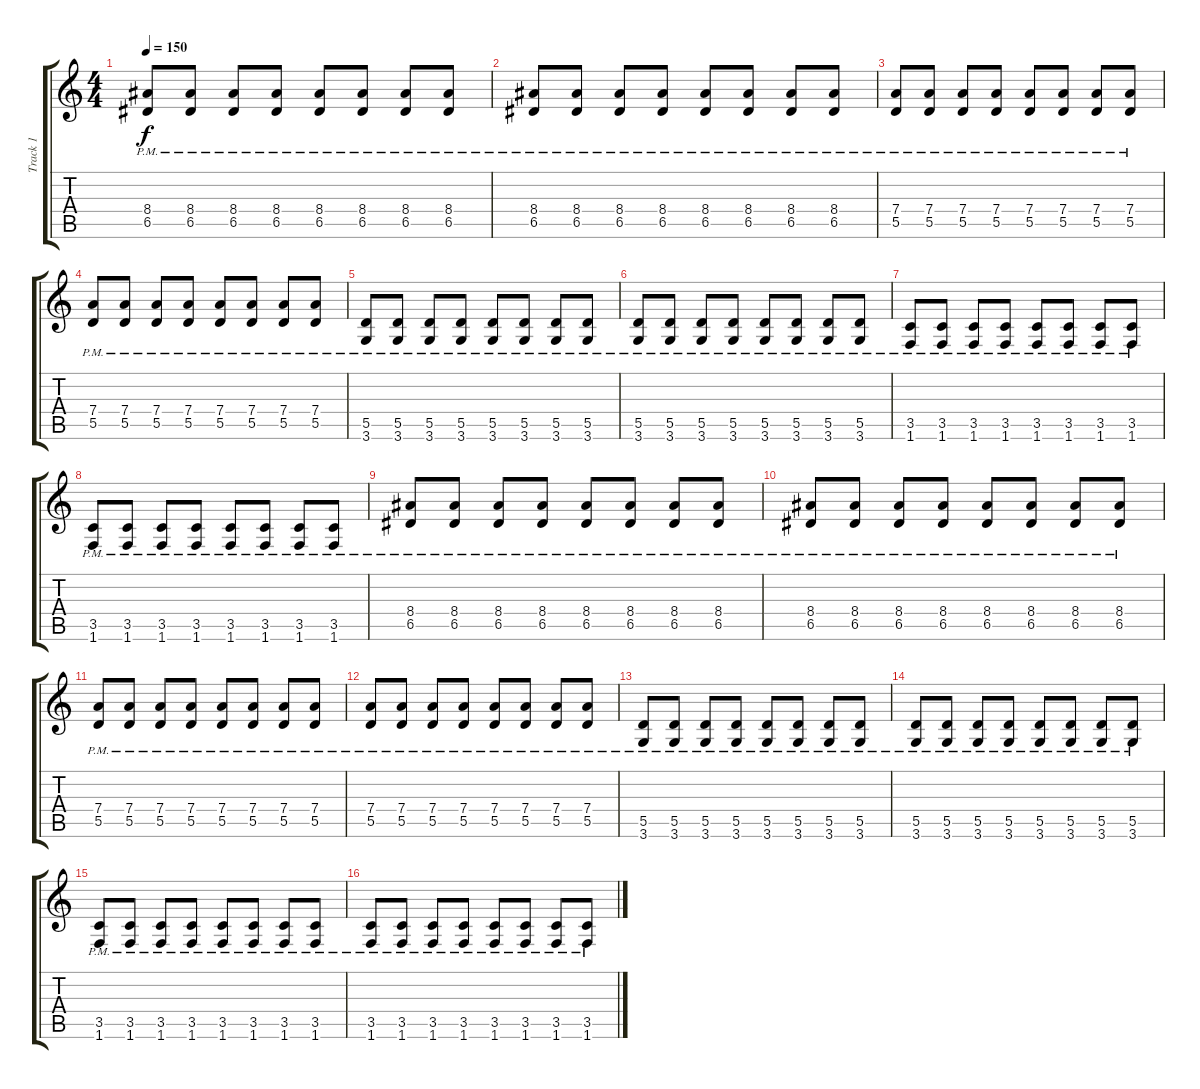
\track ("Track 1" "Track 1") {instrument distortionguitar}
\staff {score tabs}
\tuning (E4 B3 G3 D3 A2 E2) {hide}
\ts (4 4)
\tempo 150
\clef g2
\ks c
(8.4{pm} 6.5{pm}).8{dy f} (8.4{pm} 6.5{pm}).8 (8.4{pm} 6.5{pm}).8 (8.4{pm} 6.5{pm}).8 (8.4{pm} 6.5{pm}).8 (8.4{pm} 6.5{pm}).8 (8.4{pm} 6.5{pm}).8 (8.4{pm} 6.5{pm}).8 |
(8.4{pm} 6.5{pm}).8 (8.4{pm} 6.5{pm}).8 (8.4{pm} 6.5{pm}).8 (8.4{pm} 6.5{pm}).8 (8.4{pm} 6.5{pm}).8 (8.4{pm} 6.5{pm}).8 (8.4{pm} 6.5{pm}).8 (8.4{pm} 6.5{pm}).8 |
(7.4{pm} 5.5{pm}).8 (7.4{pm} 5.5{pm}).8 (7.4{pm} 5.5{pm}).8 (7.4{pm} 5.5{pm}).8 (7.4{pm} 5.5{pm}).8 (7.4{pm} 5.5{pm}).8 (7.4{pm} 5.5{pm}).8 (7.4{pm} 5.5{pm}).8 |
(7.4{pm} 5.5{pm}).8 (7.4{pm} 5.5{pm}).8 (7.4{pm} 5.5{pm}).8 (7.4{pm} 5.5{pm}).8 (7.4{pm} 5.5{pm}).8 (7.4{pm} 5.5{pm}).8 (7.4{pm} 5.5{pm}).8 (7.4{pm} 5.5{pm}).8 |
(5.5{pm} 3.6{pm}).8 (5.5{pm} 3.6{pm}).8 (5.5{pm} 3.6{pm}).8 (5.5{pm} 3.6{pm}).8 (5.5{pm} 3.6{pm}).8 (5.5{pm} 3.6{pm}).8 (5.5{pm} 3.6{pm}).8 (5.5{pm} 3.6{pm}).8 |
(5.5{pm} 3.6{pm}).8 (5.5{pm} 3.6{pm}).8 (5.5{pm} 3.6{pm}).8 (5.5{pm} 3.6{pm}).8 (5.5{pm} 3.6{pm}).8 (5.5{pm} 3.6{pm}).8 (5.5{pm} 3.6{pm}).8 (5.5{pm} 3.6{pm}).8 |
(3.5{pm} 1.6{pm}).8 (3.5{pm} 1.6{pm}).8 (3.5{pm} 1.6{pm}).8 (3.5{pm} 1.6{pm}).8 (3.5{pm} 1.6{pm}).8 (3.5{pm} 1.6{pm}).8 (3.5{pm} 1.6{pm}).8 (3.5{pm} 1.6{pm}).8 |
(3.5{pm} 1.6{pm}).8 (3.5{pm} 1.6{pm}).8 (3.5{pm} 1.6{pm}).8 (3.5{pm} 1.6{pm}).8 (3.5{pm} 1.6{pm}).8 (3.5{pm} 1.6{pm}).8 (3.5{pm} 1.6{pm}).8 (3.5{pm} 1.6{pm}).8 |
(8.4{pm} 6.5{pm}).8 (8.4{pm} 6.5{pm}).8 (8.4{pm} 6.5{pm}).8 (8.4{pm} 6.5{pm}).8 (8.4{pm} 6.5{pm}).8 (8.4{pm} 6.5{pm}).8 (8.4{pm} 6.5{pm}).8 (8.4{pm} 6.5{pm}).8 |
(8.4{pm} 6.5{pm}).8 (8.4{pm} 6.5{pm}).8 (8.4{pm} 6.5{pm}).8 (8.4{pm} 6.5{pm}).8 (8.4{pm} 6.5{pm}).8 (8.4{pm} 6.5{pm}).8 (8.4{pm} 6.5{pm}).8 (8.4{pm} 6.5{pm}).8 |
(7.4{pm} 5.5{pm}).8 (7.4{pm} 5.5{pm}).8 (7.4{pm} 5.5{pm}).8 (7.4{pm} 5.5{pm}).8 (7.4{pm} 5.5{pm}).8 (7.4{pm} 5.5{pm}).8 (7.4{pm} 5.5{pm}).8 (7.4{pm} 5.5{pm}).8 |
(7.4{pm} 5.5{pm}).8 (7.4{pm} 5.5{pm}).8 (7.4{pm} 5.5{pm}).8 (7.4{pm} 5.5{pm}).8 (7.4{pm} 5.5{pm}).8 (7.4{pm} 5.5{pm}).8 (7.4{pm} 5.5{pm}).8 (7.4{pm} 5.5{pm}).8 |
(5.5{pm} 3.6{pm}).8 (5.5{pm} 3.6{pm}).8 (5.5{pm} 3.6{pm}).8 (5.5{pm} 3.6{pm}).8 (5.5{pm} 3.6{pm}).8 (5.5{pm} 3.6{pm}).8 (5.5{pm} 3.6{pm}).8 (5.5{pm} 3.6{pm}).8 |
(5.5{pm} 3.6{pm}).8 (5.5{pm} 3.6{pm}).8 (5.5{pm} 3.6{pm}).8 (5.5{pm} 3.6{pm}).8 (5.5{pm} 3.6{pm}).8 (5.5{pm} 3.6{pm}).8 (5.5{pm} 3.6{pm}).8 (5.5{pm} 3.6{pm}).8 |
(3.5{pm} 1.6{pm}).8 (3.5{pm} 1.6{pm}).8 (3.5{pm} 1.6{pm}).8 (3.5{pm} 1.6{pm}).8 (3.5{pm} 1.6{pm}).8 (3.5{pm} 1.6{pm}).8 (3.5{pm} 1.6{pm}).8 (3.5{pm} 1.6{pm}).8 |
(3.5{pm} 1.6{pm}).8 (3.5{pm} 1.6{pm}).8 (3.5{pm} 1.6{pm}).8 (3.5{pm} 1.6{pm}).8 (3.5{pm} 1.6{pm}).8 (3.5{pm} 1.6{pm}).8 (3.5{pm} 1.6{pm}).8 (3.5{pm} 1.6{pm}).8
